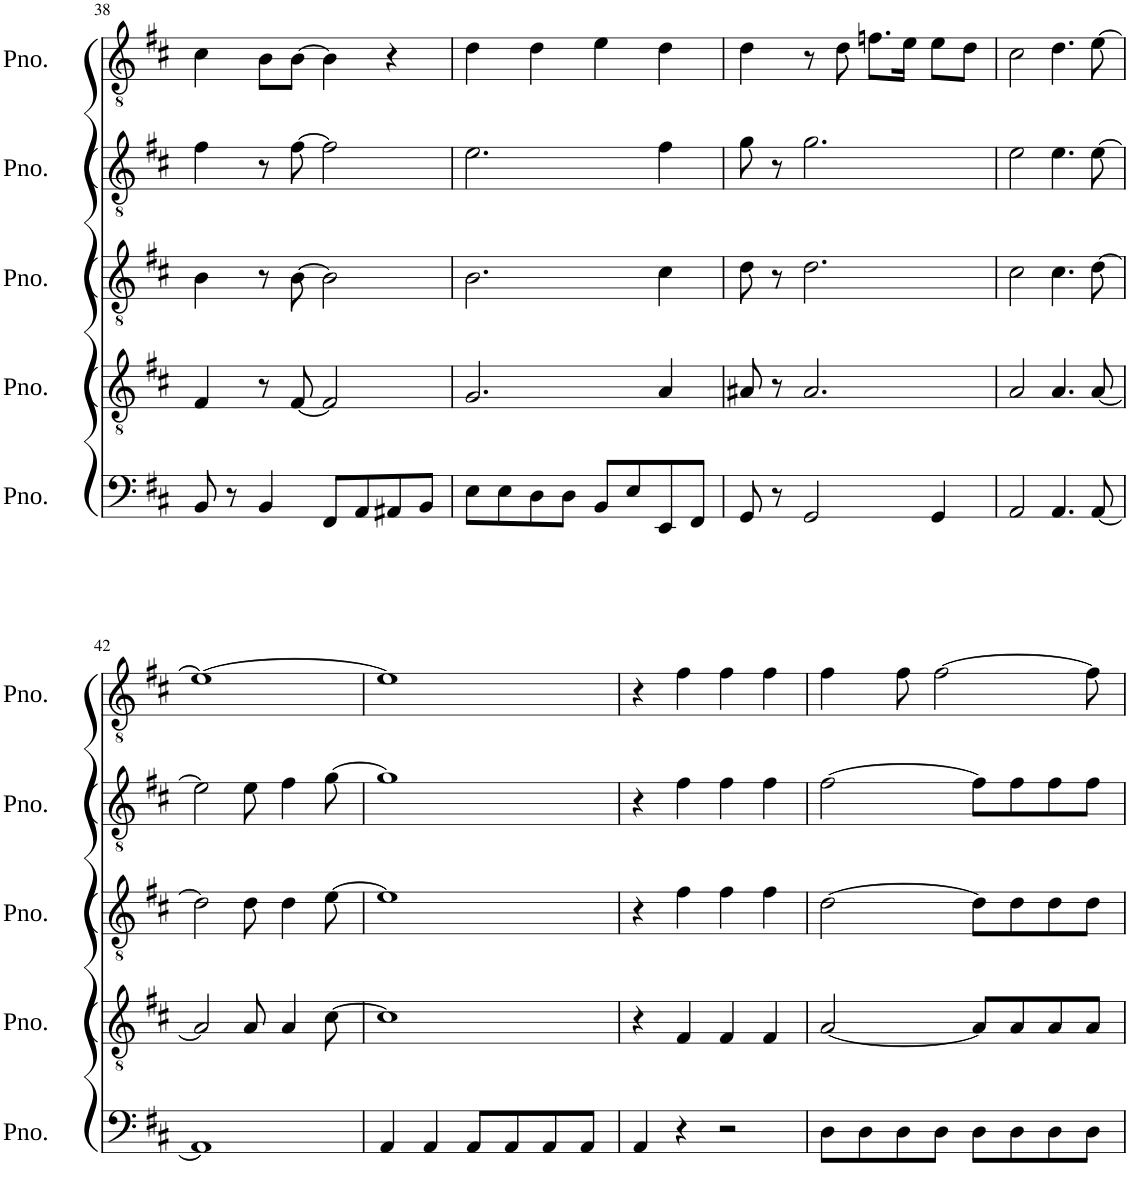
**kern	**kern	**kern	**kern	**kern
*part5	*part4	*part3	*part2	*part1
*staff5	*staff4	*staff3	*staff2	*staff1
*I"Piano	*I"Piano	*I"Piano	*I"Piano	*I"Piano
*I'Pno.	*I'Pno.	*I'Pno.	*I'Pno.	*I'Pno.
!!LO:PB:g=z
*clefF4	*clefGv2	*clefGv2	*clefGv2	*clefGv2
*k[f#c#]	*k[f#c#]	*k[f#c#]	*k[f#c#]	*k[f#c#]
*M4/4	*M4/4	*M4/4	*M4/4	*M4/4
=38	=38	=38	=38	=38
8BB/	4F#/	4B\	4f#\	4c#\
8r	.	.	.	.
4BB/	8r	8r	8r	8B\L
.	[8F#/	[8B\	[8f#\	[8B\J
8FF#/L	2F#/]	2B\]	2f#\]	4B\]
8AA/	.	.	.	.
8AA#X/	.	.	.	4r
8BB/J	.	.	.	.
=39	=39	=39	=39	=39
8E\L	2.G/	2.B\	2.e\	4d\
8E\	.	.	.	.
8D\	.	.	.	4d\
8D\J	.	.	.	.
8BB/L	.	.	.	4e\
8E/	.	.	.	.
8EE/	4A/	4c#\	4f#\	4d\
8FF#/J	.	.	.	.
=40	=40	=40	=40	=40
8GG/	8A#X/	8d\	8g\	4d\
8r	8r	8r	8r	.
2GG/	2.A#/	2.d\	2.g\	8r
.	.	.	.	8d\
.	.	.	.	8.fn\L
.	.	.	.	16e\Jk
4GG/	.	.	.	8e\L
.	.	.	.	8d\J
=41	=41	=41	=41	=41
2AA/	2A/	2c#\	2e\	2c#\
4.AA/	4.A/	4.c#\	4.e\	4.d\
[8AA/	[8A/	[8d\	[8e\	[8e\
!!LO:LB:g=z
=42	=42	=42	=42	=42
1AA]	2A/]	2d\]	2e\]	1e_
.	8A/	8d\	8e\	.
.	4A/	4d\	4f#\	.
.	[8c#\	[8e\	[8g\	.
=43	=43	=43	=43	=43
4AA/	1c#]	1e]	1g]	1e]
4AA/	.	.	.	.
8AA/L	.	.	.	.
8AA/	.	.	.	.
8AA/	.	.	.	.
8AA/J	.	.	.	.
=44	=44	=44	=44	=44
4AA/	4r	4r	4r	4r
4r	4F#/	4f#\	4f#\	4f#\
2r	4F#/	4f#\	4f#\	4f#\
.	4F#/	4f#\	4f#\	4f#\
=45	=45	=45	=45	=45
8D\L	[2A/	[2d\	[2f#\	4f#\
8D\	.	.	.	.
8D\	.	.	.	8f#\
8D\J	.	.	.	[2f#\
8D\L	8A/L]	8d\L]	8f#\L]	.
8D\	8A/	8d\	8f#\	.
8D\	8A/	8d\	8f#\	.
8D\J	8A/J	8d\J	8f#\J	8f#\]
=	=	=	=	=
*-	*-	*-	*-	*-
